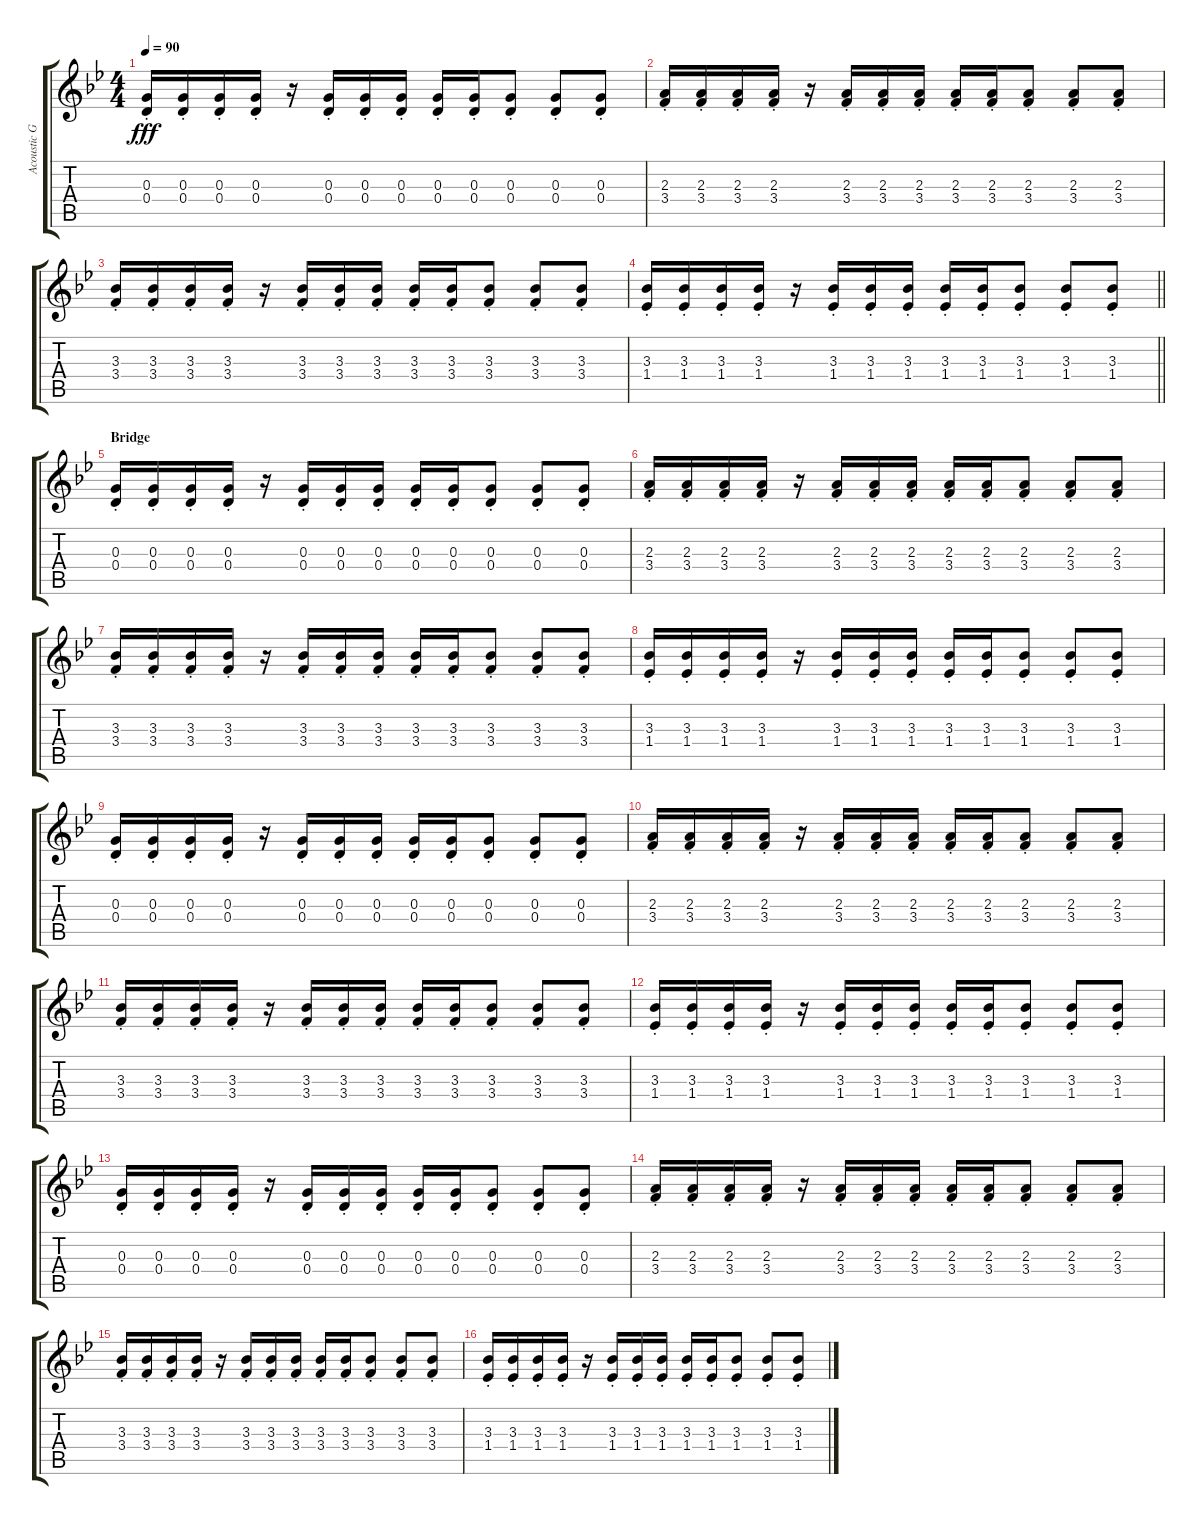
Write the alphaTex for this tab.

\track ("Acoustic Guitar" "Acoustic G") {instrument acousticguitarsteel}
\staff {score tabs}
\tuning (E4 B3 G3 D3 A2 E2) {hide}
\ts (4 4)
\tempo 90
\clef g2
\ks bb
(0.3{st} 0.4{st}).16{dy fff} (0.3{st} 0.4{st}).16 (0.3{st} 0.4{st}).16 (0.3{st} 0.4{st}).16 r.16 (0.3{st} 0.4{st}).16 (0.3{st} 0.4{st}).16 (0.3{st} 0.4{st}).16 (0.3{st} 0.4{st}).16 (0.3{st} 0.4{st}).16 (0.3{st} 0.4{st}).8 (0.3{st} 0.4{st}).8 (0.3{st} 0.4{st}).8 |
(2.3{st} 3.4{st}).16 (2.3{st} 3.4{st}).16 (2.3{st} 3.4{st}).16 (2.3{st} 3.4{st}).16 r.16 (2.3{st} 3.4{st}).16 (2.3{st} 3.4{st}).16 (2.3{st} 3.4{st}).16 (2.3{st} 3.4{st}).16 (2.3{st} 3.4{st}).16 (2.3{st} 3.4{st}).8 (2.3{st} 3.4{st}).8 (2.3{st} 3.4{st}).8 |
(3.3{st} 3.4{st}).16 (3.3{st} 3.4{st}).16 (3.3{st} 3.4{st}).16 (3.3{st} 3.4{st}).16 r.16 (3.3{st} 3.4{st}).16 (3.3{st} 3.4{st}).16 (3.3{st} 3.4{st}).16 (3.3{st} 3.4{st}).16 (3.3{st} 3.4{st}).16 (3.3{st} 3.4{st}).8 (3.3{st} 3.4{st}).8 (3.3{st} 3.4{st}).8 |
\barLineRight lightlight
(3.3{st} 1.4{st}).16 (3.3{st} 1.4{st}).16 (3.3{st} 1.4{st}).16 (3.3{st} 1.4{st}).16 r.16 (3.3{st} 1.4{st}).16 (3.3{st} 1.4{st}).16 (3.3{st} 1.4{st}).16 (3.3{st} 1.4{st}).16 (3.3{st} 1.4{st}).16 (3.3{st} 1.4{st}).8 (3.3{st} 1.4{st}).8 (3.3{st} 1.4{st}).8 |
\section ("" "Bridge")
(0.3{st} 0.4{st}).16 (0.3{st} 0.4{st}).16 (0.3{st} 0.4{st}).16 (0.3{st} 0.4{st}).16 r.16 (0.3{st} 0.4{st}).16 (0.3{st} 0.4{st}).16 (0.3{st} 0.4{st}).16 (0.3{st} 0.4{st}).16 (0.3{st} 0.4{st}).16 (0.3{st} 0.4{st}).8 (0.3{st} 0.4{st}).8 (0.3{st} 0.4{st}).8 |
(2.3{st} 3.4{st}).16 (2.3{st} 3.4{st}).16 (2.3{st} 3.4{st}).16 (2.3{st} 3.4{st}).16 r.16 (2.3{st} 3.4{st}).16 (2.3{st} 3.4{st}).16 (2.3{st} 3.4{st}).16 (2.3{st} 3.4{st}).16 (2.3{st} 3.4{st}).16 (2.3{st} 3.4{st}).8 (2.3{st} 3.4{st}).8 (2.3{st} 3.4{st}).8 |
(3.3{st} 3.4{st}).16 (3.3{st} 3.4{st}).16 (3.3{st} 3.4{st}).16 (3.3{st} 3.4{st}).16 r.16 (3.3{st} 3.4{st}).16 (3.3{st} 3.4{st}).16 (3.3{st} 3.4{st}).16 (3.3{st} 3.4{st}).16 (3.3{st} 3.4{st}).16 (3.3{st} 3.4{st}).8 (3.3{st} 3.4{st}).8 (3.3{st} 3.4{st}).8 |
(3.3{st} 1.4{st}).16 (3.3{st} 1.4{st}).16 (3.3{st} 1.4{st}).16 (3.3{st} 1.4{st}).16 r.16 (3.3{st} 1.4{st}).16 (3.3{st} 1.4{st}).16 (3.3{st} 1.4{st}).16 (3.3{st} 1.4{st}).16 (3.3{st} 1.4{st}).16 (3.3{st} 1.4{st}).8 (3.3{st} 1.4{st}).8 (3.3{st} 1.4{st}).8 |
(0.3{st} 0.4{st}).16 (0.3{st} 0.4{st}).16 (0.3{st} 0.4{st}).16 (0.3{st} 0.4{st}).16 r.16 (0.3{st} 0.4{st}).16 (0.3{st} 0.4{st}).16 (0.3{st} 0.4{st}).16 (0.3{st} 0.4{st}).16 (0.3{st} 0.4{st}).16 (0.3{st} 0.4{st}).8 (0.3{st} 0.4{st}).8 (0.3{st} 0.4{st}).8 |
(2.3{st} 3.4{st}).16 (2.3{st} 3.4{st}).16 (2.3{st} 3.4{st}).16 (2.3{st} 3.4{st}).16 r.16 (2.3{st} 3.4{st}).16 (2.3{st} 3.4{st}).16 (2.3{st} 3.4{st}).16 (2.3{st} 3.4{st}).16 (2.3{st} 3.4{st}).16 (2.3{st} 3.4{st}).8 (2.3{st} 3.4{st}).8 (2.3{st} 3.4{st}).8 |
(3.3{st} 3.4{st}).16 (3.3{st} 3.4{st}).16 (3.3{st} 3.4{st}).16 (3.3{st} 3.4{st}).16 r.16 (3.3{st} 3.4{st}).16 (3.3{st} 3.4{st}).16 (3.3{st} 3.4{st}).16 (3.3{st} 3.4{st}).16 (3.3{st} 3.4{st}).16 (3.3{st} 3.4{st}).8 (3.3{st} 3.4{st}).8 (3.3{st} 3.4{st}).8 |
(3.3{st} 1.4{st}).16 (3.3{st} 1.4{st}).16 (3.3{st} 1.4{st}).16 (3.3{st} 1.4{st}).16 r.16 (3.3{st} 1.4{st}).16 (3.3{st} 1.4{st}).16 (3.3{st} 1.4{st}).16 (3.3{st} 1.4{st}).16 (3.3{st} 1.4{st}).16 (3.3{st} 1.4{st}).8 (3.3{st} 1.4{st}).8 (3.3{st} 1.4{st}).8 |
(0.3{st} 0.4{st}).16 (0.3{st} 0.4{st}).16 (0.3{st} 0.4{st}).16 (0.3{st} 0.4{st}).16 r.16 (0.3{st} 0.4{st}).16 (0.3{st} 0.4{st}).16 (0.3{st} 0.4{st}).16 (0.3{st} 0.4{st}).16 (0.3{st} 0.4{st}).16 (0.3{st} 0.4{st}).8 (0.3{st} 0.4{st}).8 (0.3{st} 0.4{st}).8 |
(2.3{st} 3.4{st}).16 (2.3{st} 3.4{st}).16 (2.3{st} 3.4{st}).16 (2.3{st} 3.4{st}).16 r.16 (2.3{st} 3.4{st}).16 (2.3{st} 3.4{st}).16 (2.3{st} 3.4{st}).16 (2.3{st} 3.4{st}).16 (2.3{st} 3.4{st}).16 (2.3{st} 3.4{st}).8 (2.3{st} 3.4{st}).8 (2.3{st} 3.4{st}).8 |
(3.3{st} 3.4{st}).16 (3.3{st} 3.4{st}).16 (3.3{st} 3.4{st}).16 (3.3{st} 3.4{st}).16 r.16 (3.3{st} 3.4{st}).16 (3.3{st} 3.4{st}).16 (3.3{st} 3.4{st}).16 (3.3{st} 3.4{st}).16 (3.3{st} 3.4{st}).16 (3.3{st} 3.4{st}).8 (3.3{st} 3.4{st}).8 (3.3{st} 3.4{st}).8 |
(3.3{st} 1.4{st}).16 (3.3{st} 1.4{st}).16 (3.3{st} 1.4{st}).16 (3.3{st} 1.4{st}).16 r.16 (3.3{st} 1.4{st}).16 (3.3{st} 1.4{st}).16 (3.3{st} 1.4{st}).16 (3.3{st} 1.4{st}).16 (3.3{st} 1.4{st}).16 (3.3{st} 1.4{st}).8 (3.3{st} 1.4{st}).8 (3.3{st} 1.4{st}).8
